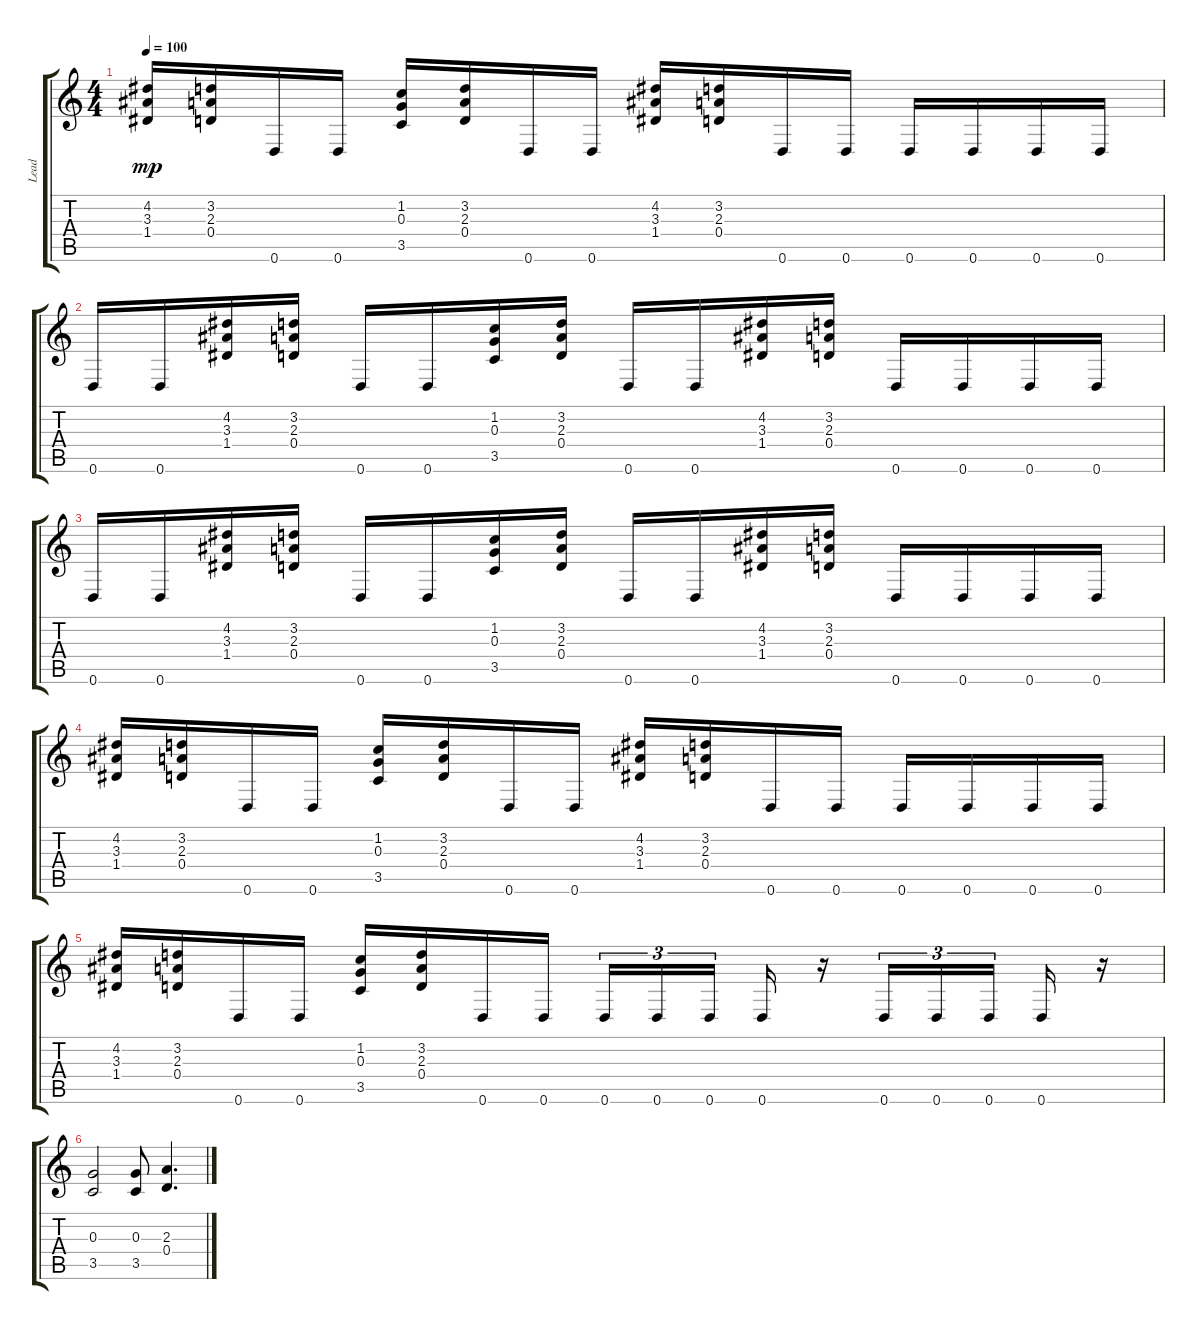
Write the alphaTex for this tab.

\track ("Lead" "Lead") {instrument distortionguitar}
\staff {score tabs}
\tuning (E4 B3 G3 D3 A2 D2) {hide}
\ts (4 4)
\tempo 100
\clef g2
\ks c
(4.2 3.3 1.4).16{dy mp} (3.2 2.3 0.4).16 0.6.16 0.6.16 (1.2 0.3 3.5).16 (3.2 2.3 0.4).16 0.6.16 0.6.16 (4.2 3.3 1.4).16 (3.2 2.3 0.4).16 0.6.16 0.6.16 0.6.16 0.6.16 0.6.16 0.6.16 |
0.6.16 0.6.16 (4.2 3.3 1.4).16 (3.2 2.3 0.4).16 0.6.16 0.6.16 (1.2 0.3 3.5).16 (3.2 2.3 0.4).16 0.6.16 0.6.16 (4.2 3.3 1.4).16 (3.2 2.3 0.4).16 0.6.16 0.6.16 0.6.16 0.6.16 |
0.6.16 0.6.16 (4.2 3.3 1.4).16 (3.2 2.3 0.4).16 0.6.16 0.6.16 (1.2 0.3 3.5).16 (3.2 2.3 0.4).16 0.6.16 0.6.16 (4.2 3.3 1.4).16 (3.2 2.3 0.4).16 0.6.16 0.6.16 0.6.16 0.6.16 |
(4.2 3.3 1.4).16 (3.2 2.3 0.4).16 0.6.16 0.6.16 (1.2 0.3 3.5).16 (3.2 2.3 0.4).16 0.6.16 0.6.16 (4.2 3.3 1.4).16 (3.2 2.3 0.4).16 0.6.16 0.6.16 0.6.16 0.6.16 0.6.16 0.6.16 |
(4.2 3.3 1.4).16 (3.2 2.3 0.4).16 0.6.16 0.6.16 (1.2 0.3 3.5).16 (3.2 2.3 0.4).16 0.6.16 0.6.16 0.6.16{tu (3 2)} 0.6.16{tu (3 2)} 0.6.16{tu (3 2)} 0.6.16 r.16 0.6.16{tu (3 2)} 0.6.16{tu (3 2)} 0.6.16{tu (3 2)} 0.6.16 r.16 |
(0.3 3.5).2 (0.3 3.5).8 (2.3 0.4).4{d}
